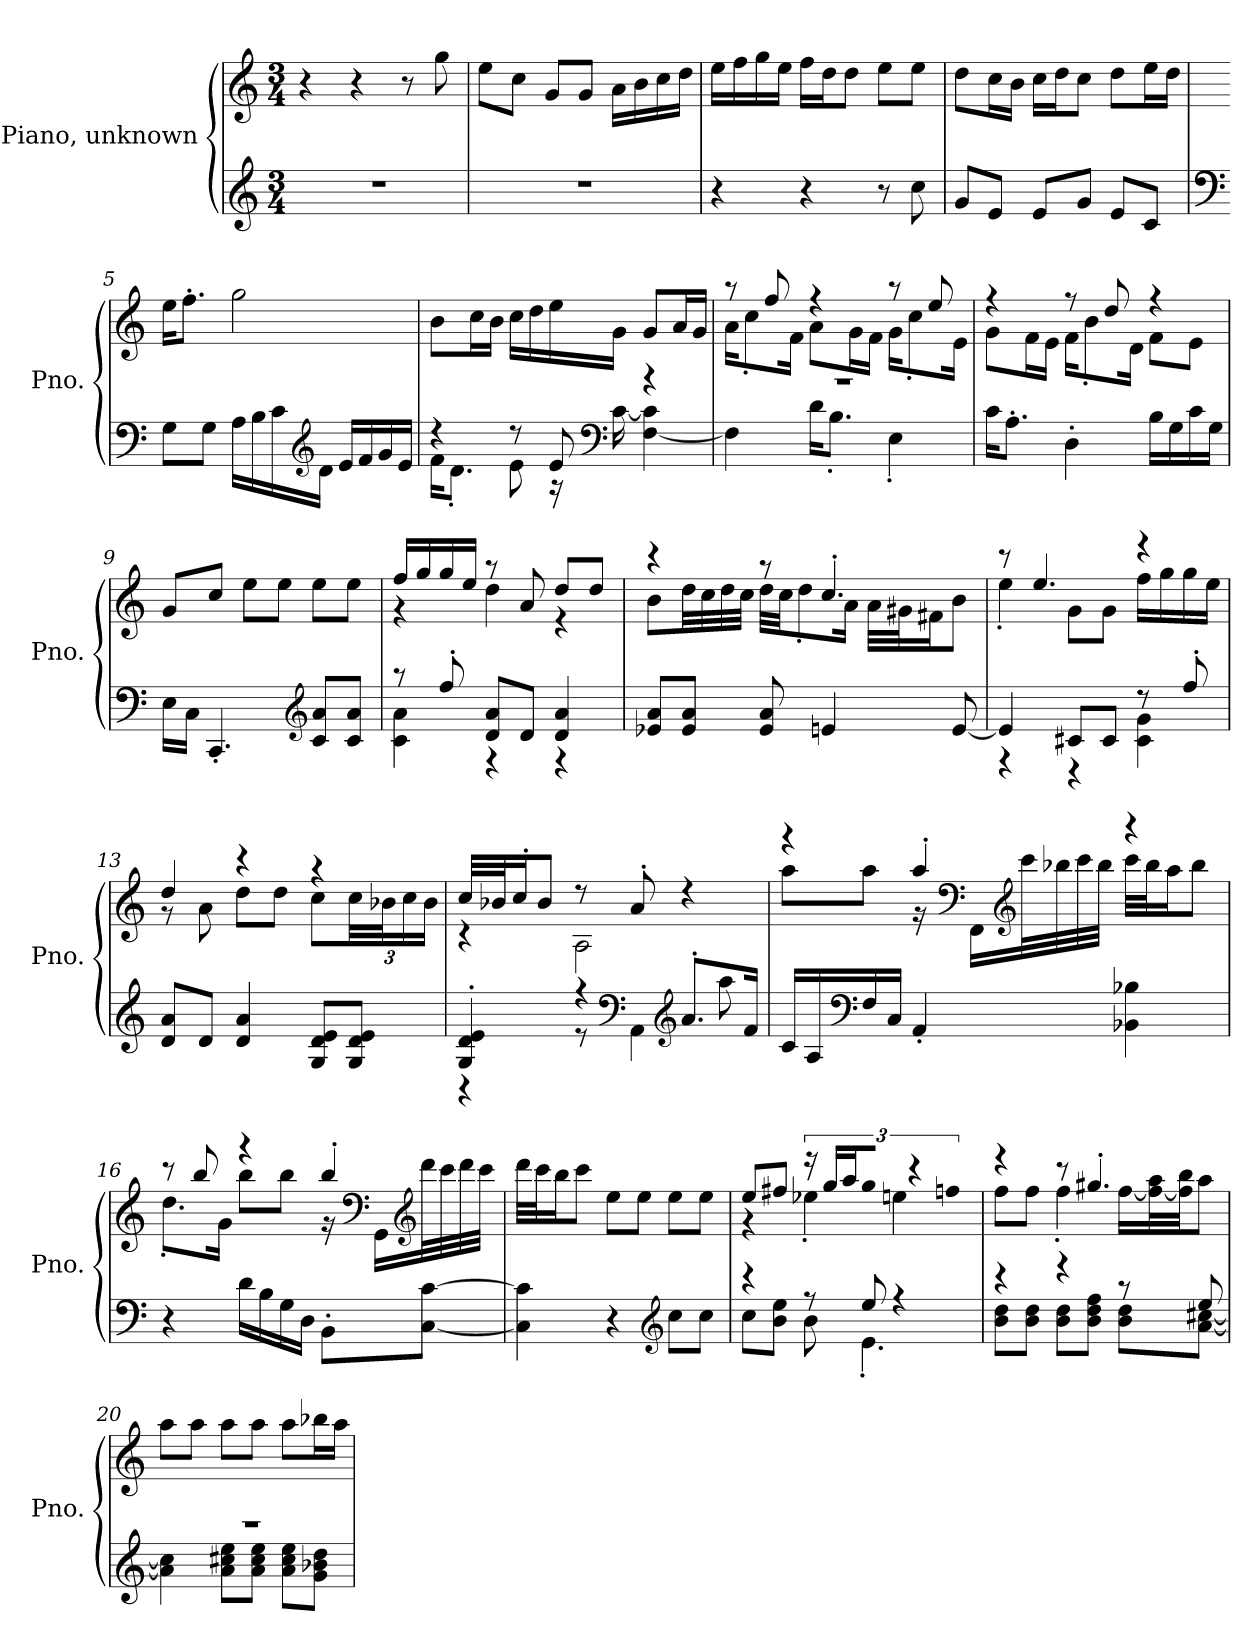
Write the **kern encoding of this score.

**kern	**kern
*part1	*part1
*staff2	*staff1
*I"Piano, unknown	*
*I'Pno.	*
*clefG2	*clefG2
*k[]	*k[]
*M3/4	*M3/4
*MM104	*MM104
=1	=1
2.r	4r
.	4r
.	8r
.	8gg\
=2	=2
2.r	8ee\L
.	8cc\J
.	8g/L
.	8g/J
.	16a\LL
.	16b\
.	16cc\
.	16dd\JJ
=3	=3
4r	16ee\LL
.	16ff\
.	16gg\
.	16ee\JJ
4r	16ff\LL
.	16dd\J
.	8dd\J
8r	8ee\L
8cc\	8ee\J
=4	=4
8g/L	8dd\L
8e/J	16cc\L
.	16b\JJ
8e/L	16cc\LL
.	16dd\J
8g/J	8cc\J
8e/L	8dd\L
8c/J	16ee\L
.	16dd\JJ
!!LO:LB:g=z
=5	=5
*clefF4	*
8G\L	16ee\KL
.	8.ff'\J
8G\J	.
16A\LL	2gg\
16B\	.
16c\	.
*clefG2	*
16d\JJ	.
16e/LL	.
16f/	.
16g/	.
16e/JJ	.
=6	=6
*^	*
4r	16f\KL	8b\L
.	8.d'\J	.
.	.	16cc\L
.	.	16b\JJ
8r	8e\	16cc\LL
.	.	16dd\
8e/	16r	16ee\
*clefF4	*	*
.	[16c\	16g\JJ
4r	[4F\ 4c\]	8g/L
.	.	16a/L
.	.	16g/JJ
=7	=7	=7
*	*	*^
2.r	4F\]	8r	16a\KL
.	.	.	8cc'\
.	.	8ff/	.
.	.	.	16f\Jk
.	16d\KL	4r	8a\L
.	8.B'\J	.	.
.	.	.	16g\L
.	.	.	16f\JJ
.	4E'\	8r	16g\KL
.	.	.	8cc'\
.	.	8ee/	.
.	.	.	16e\Jk
*v	*v	*	*
!!LO:LB:g=z	!!
=8	=8	=8
16c\KL	4r	8g\L
8.A'\J	.	.
.	.	16f\L
.	.	16e\JJ
4D'\	8r	16f\KL
.	.	8b'\
.	8dd/	.
.	.	16d\Jk
16B\LL	4r	8f\L
16G\	.	.
16c\	.	8e\J
16G\JJ	.	.
*	*v	*v
=9	=9
16E\LL	8g/L
16C\JJ	.
4.CC'/	8cc/J
.	8ee\L
.	8ee\J
*clefG2	*
8c/ 8a/L	8ee\L
8c/ 8a/J	8ee\J
=10	=10
*^	*^
8r	4c\ 4a\	16ff/LL	4r
.	.	16gg/	.
8ff'/	.	16gg/	.
.	.	16ee/JJ	.
8d/ 8a/L	4r	8r	4dd\
8d/J	.	8a/	.
4d/ 4a/	4r	8dd/L	4r
.	.	8dd/J	.
*v	*v	*	*
=11	=11	=11
8e-X/ 8a/L	4r	8b\L
8e-/ 8a/J	.	32dd\LL
.	.	32cc\
.	.	32dd\
.	.	32cc\JJJ
8e-/ 8a/	8r	32dd\LLL
.	.	32cc\JJ
.	.	8dd'\
4en/	4.cc'/	.
.	.	16a\Jk
.	.	32a\LLL
.	.	32g#X\J
.	.	16f#X\J
[8e/	.	8b\J
!!LO:LB:g=z	!!
=12	=12	=12
*^	*	*
4e/]	4r	8r	4ee'\
.	.	4.ee/	.
8c#X/L	4r	.	8g\L
8c#/J	.	.	8g\J
8r	4c#\ 4g\	4r	16ff\LL
.	.	.	16gg\
8ff'/	.	.	16gg\
.	.	.	16ee\JJ
*v	*v	*	*
=13	=13	=13
8d/ 8a/L	4dd/	8r
8d/J	.	8a\
4d/ 4a/	4r	8dd\L
.	.	8dd\J
8G/ 8d/ 8e/L	4r	8cc\L
*	*	*Xbrackettup
8G/ 8d/ 8e/J	.	48cc\LL
.	.	48b-X\J
.	.	24cc\
.	.	24b-\JJ
=14	=14	=14
*^	*	*
4G/' 4d/' 4e/'	4r	32cc/LLL	4r
.	.	32b-X/J	.
.	.	16cc'/J	.
.	.	8b-/J	.
4r	8r	8r	2A\
*clefF4	*	*	*
.	4AA\	8a'/	.
*clefG2	*	*	*
8.a'/L	.	4r	.
.	8aa\	.	.
16f/Jk	.	.	.
*v	*v	*	*
!!LO:LB:g=z	!!
=15	=15	=15
16c/LL	4r	8aa\L
16A/	.	.
*clefF4	*	*
16F/	.	8aa\J
16C/JJ	.	.
4AA'/	4aa'/	16r
*	*clefF4	*
.	.	16FF\LL
*	*clefG2	*
.	.	32ccc\L
.	.	32bb-X\
.	.	32ccc\
.	.	32bb-\JJJ
4BB-X\ 4B-X\	4r	32ccc\LLL
.	.	32bb-\J
.	.	16aa\J
.	.	8bb-\J
=16	=16	=16
4r	8r	8.dd'\L
.	8bb/	.
.	.	16g\Jk
16d\LL	4r	8bb\L
16B\	.	.
16G\	.	8bb\J
16D\JJ	.	.
8BB'\L	4bb'/	16r
*	*clefF4	*
.	.	16GG\LL
*	*clefG2	*
[8C\ [8c\J	.	32ddd\L
.	.	32ccc\
.	.	32ddd\
.	.	32ccc\JJJ
*	*v	*v
!!LO:LB:g=z
=17	=17
4C\] 4c\]	32ddd\LLL
.	32ccc\J
.	16bb\J
.	8ccc\J
4r	8ee\L
.	8ee\J
*clefG2	*
8cc\L	8ee\L
8cc\J	8ee\J
=18	=18
*^	*^
4r	8cc\L	8ee/L	4r
.	8b\ 8ee\J	8ff#X/J	.
*	*	*brackettup	*
8r	8b\	24r	4ee-X'\
.	.	24gg/LL	.
.	.	24aa/J	.
8ee/	4.e'\	8gg/J	.
4r	.	8r	4een\
.	.	8ffn/	.
=19	=19	=19	=19
4r	8b\ 8dd\L	4r	8ff\L
.	8b\ 8dd\J	.	8ff\J
4r	8b\ 8dd\L	8r	4ff'\
.	8b\ 8dd\ 8ff\J	4.gg#X'/	.
8r	8b\ 8dd\L	.	[16ff\LL
.	.	.	32ff\_ 32aa\L
.	.	.	32ff\] 32bb\JJ
8ee/	[8a\ [8cc#X\J	.	8aa\J
*	*	*v	*v
=20	=20	=20
2.r	4a\] 4cc#\]	8aa\L
.	.	8aa\J
.	8a\ 8cc#X\ 8ee\L	8aa\L
.	8a\ 8cc#\ 8ee\J	8aa\J
.	8a\ 8cc#\ 8ee\L	8aa\L
.	8g\ 8b-X\ 8dd\J	16bb-X\L
.	.	16aa\JJ
*v	*v	*
=	=
*-	*-
